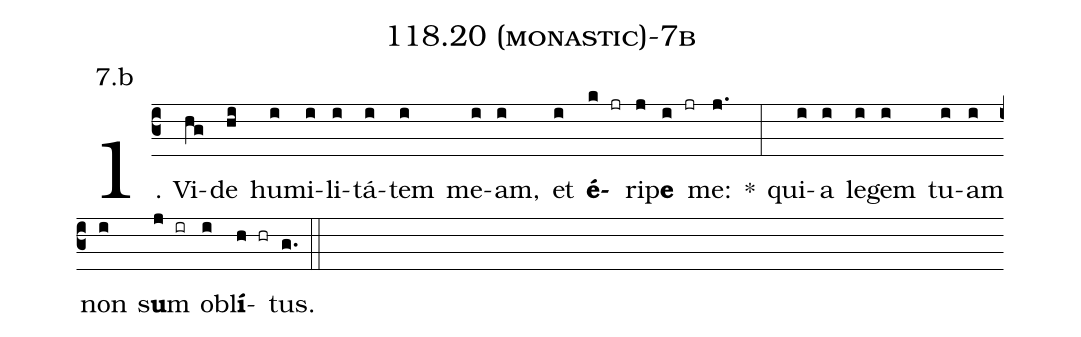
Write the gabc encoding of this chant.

name: 118.20 (monastic)-7b;
annotation: 7.b;
%%
(c3)1. Vi(hg)de(hi) hu(i)mi(i)li(i)tá(i)tem(i) me(i)am,(i) et(i) <b>é</b>(k jr)ri(j)p<b>e</b>(i jr) me:(j.) *(:) qui(i)a(i) le(i)gem(i) tu(i)am(i) non(i) s<b>u</b>m(j ir) ob(i)l<b>í</b>(h hr)tus.(g.) (::)
